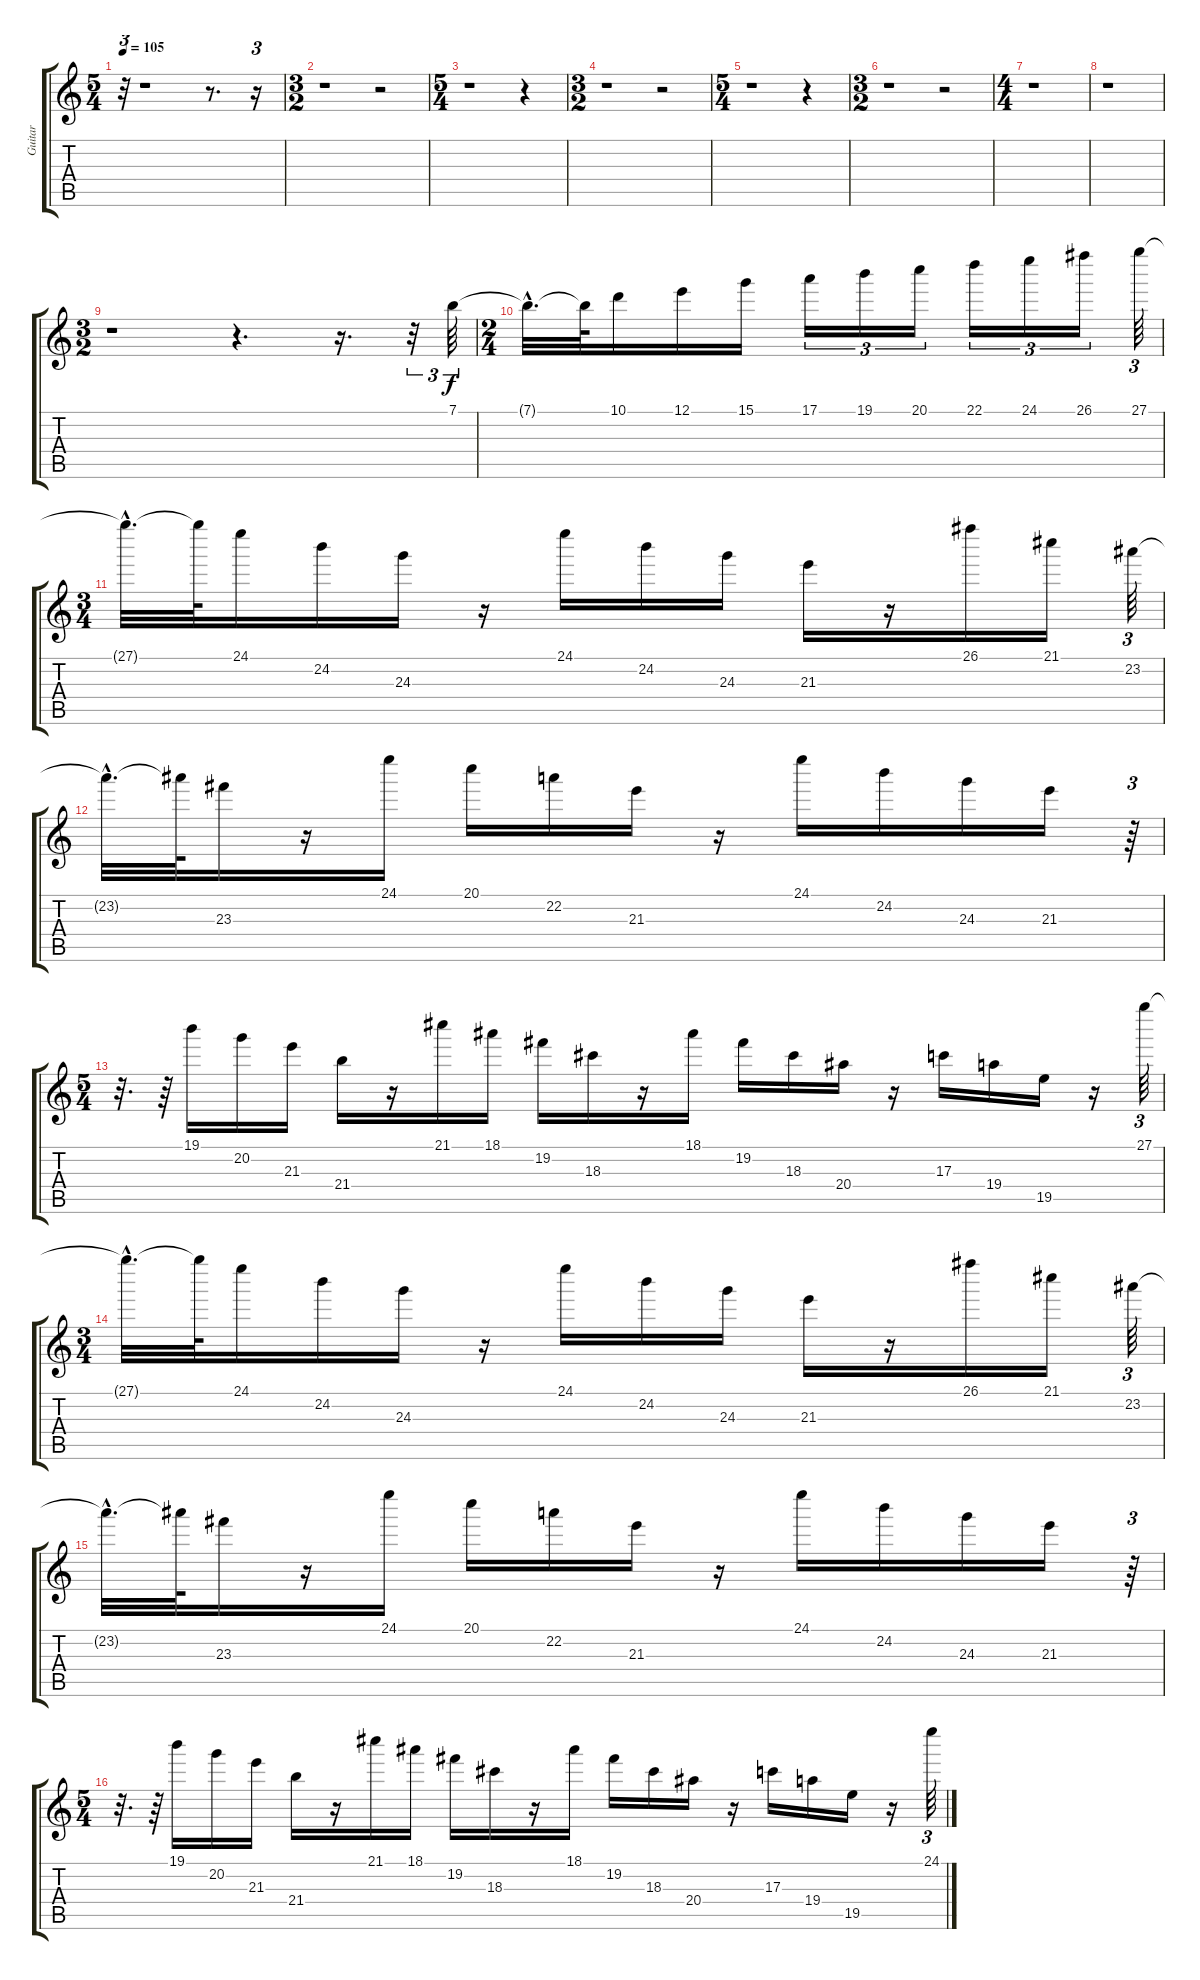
\track ("Guitar" "Guitar") {instrument distortionguitar}
\staff {score tabs}
\tuning (E4 B3 G3 D3 A2 E2) {hide}
\ts (5 4)
\tempo 105
\clef g2
\ks c
r.32{tu (3 2) dy f} r.1 r.8{d} r.16{tu (3 2)} |
\ts (3 2)
r.1 r.2 |
\ts (5 4)
r.1 r.4 |
\ts (3 2)
r.1 r.2 |
\ts (5 4)
r.1 r.4 |
\ts (3 2)
r.1 r.2 |
\ts (4 4)
r.1 |
r.1 |
\ts (3 2)
r.1 r.4{d} r.16{d} r.32{tu (3 2)} 7.1.64{tu (3 2)} |
\ts (2 4)
7.1{hac t}.32{d} 7.1{t}.64 10.1.16 12.1.16 15.1.16 17.1.16{tu (3 2)} 19.1.16{tu (3 2)} 20.1.16{tu (3 2)} 22.1.16{tu (3 2)} 24.1.16{tu (3 2)} 26.1.16{tu (3 2)} 27.1.64{tu (3 2)} |
\ts (3 4)
27.1{hac t}.32{d} 27.1{t}.64 24.1.16 24.2.16 24.3.16 r.16 24.1.16 24.2.16 24.3.16 21.3.16 r.16 26.1.16 21.1.16 23.2.64{tu (3 2)} |
23.2{hac t}.32{d} 23.2{t}.64 23.3.16 r.16 24.1.16 20.1.16 22.2.16 21.3.16 r.16 24.1.16 24.2.16 24.3.16 21.3.16 r.64{tu (3 2)} |
\ts (5 4)
r.32{d} r.64 19.1.16 20.2.16 21.3.16 21.4.16 r.16 21.1.16 18.1.16 19.2.16 18.3.16 r.16 18.1.16 19.2.16 18.3.16 20.4.16 r.16 17.3.16 19.4.16 19.5.16 r.16 27.1.64{tu (3 2)} |
\ts (3 4)
27.1{hac t}.32{d} 27.1{t}.64 24.1.16 24.2.16 24.3.16 r.16 24.1.16 24.2.16 24.3.16 21.3.16 r.16 26.1.16 21.1.16 23.2.64{tu (3 2)} |
23.2{hac t}.32{d} 23.2{t}.64 23.3.16 r.16 24.1.16 20.1.16 22.2.16 21.3.16 r.16 24.1.16 24.2.16 24.3.16 21.3.16 r.64{tu (3 2)} |
\ts (5 4)
r.32{d} r.64 19.1.16 20.2.16 21.3.16 21.4.16 r.16 21.1.16 18.1.16 19.2.16 18.3.16 r.16 18.1.16 19.2.16 18.3.16 20.4.16 r.16 17.3.16 19.4.16 19.5.16 r.16 24.1.64{tu (3 2)}
